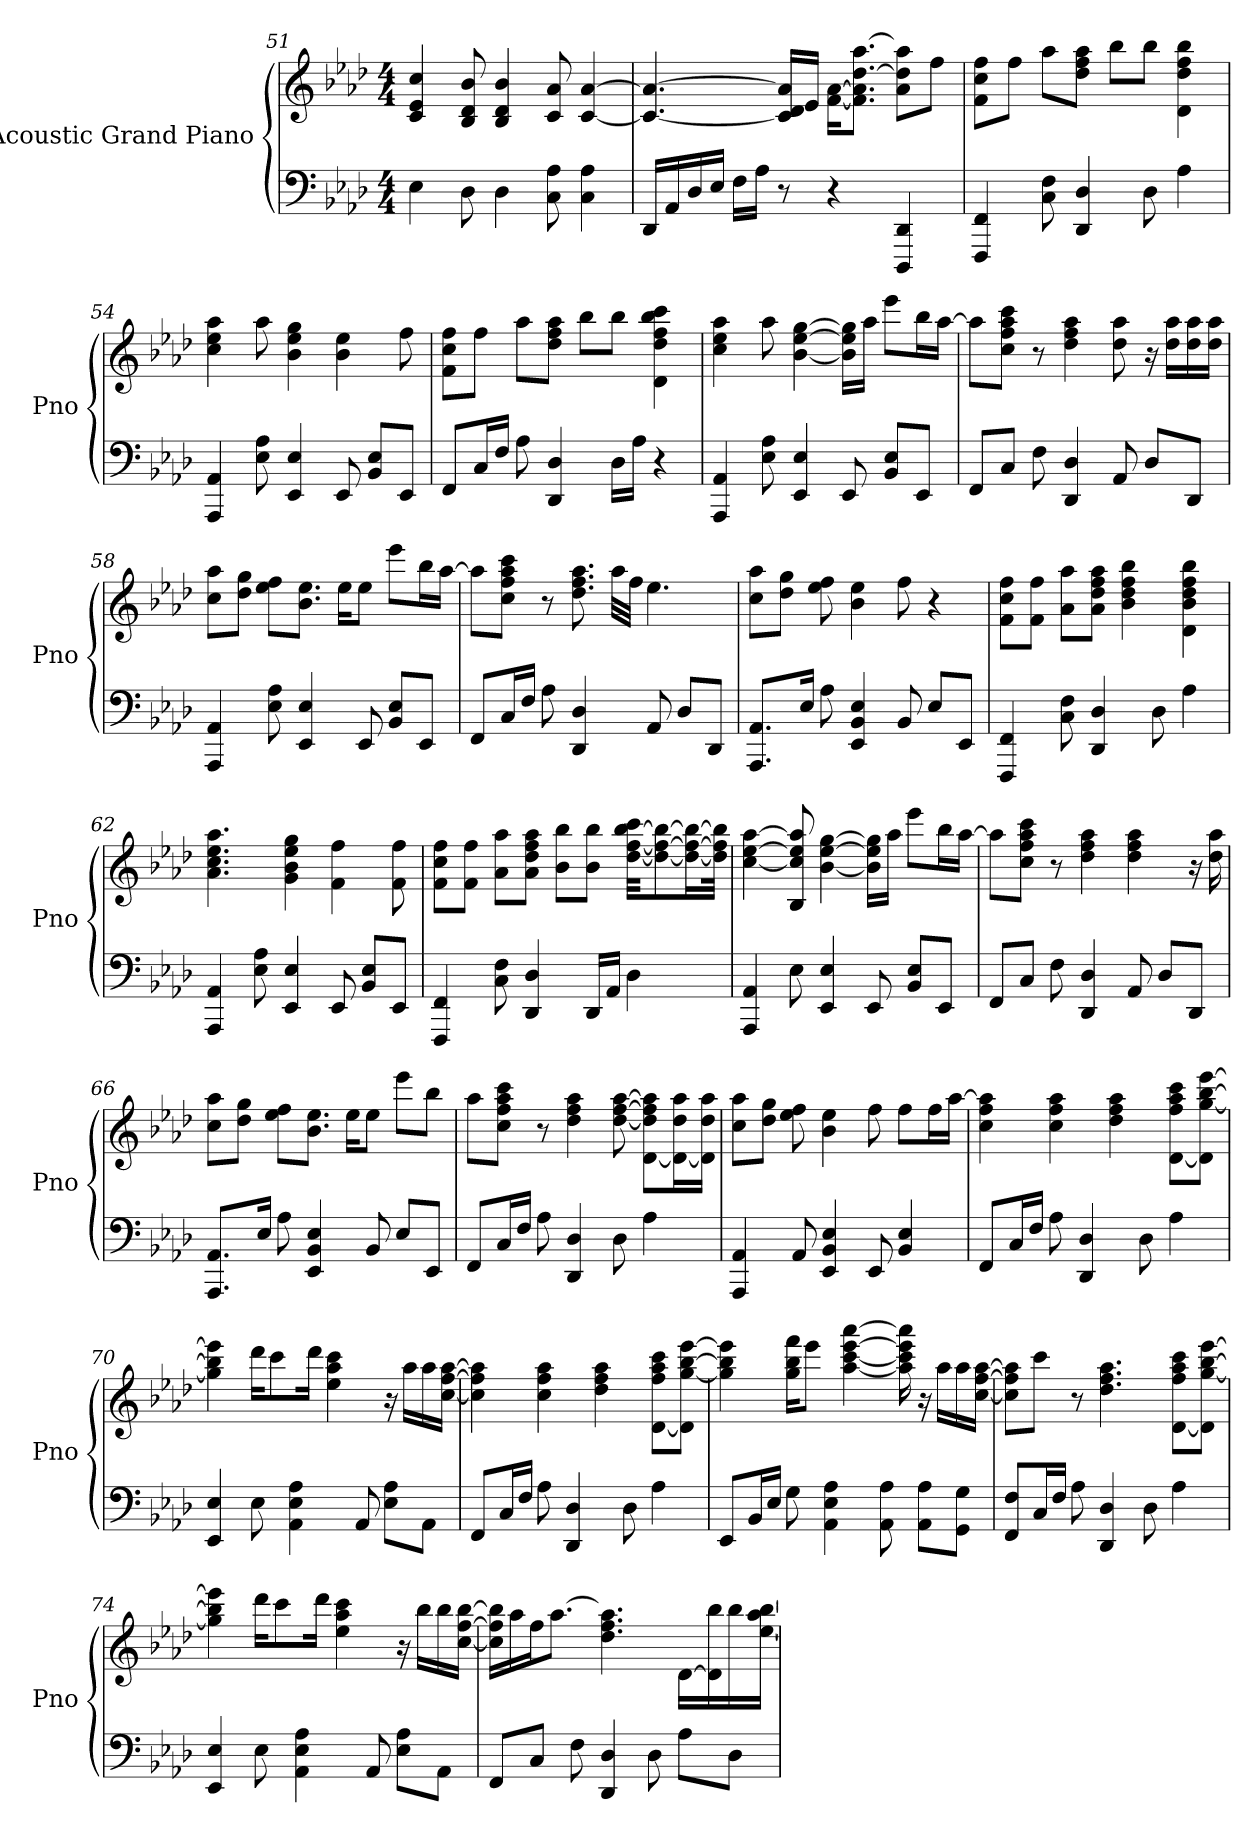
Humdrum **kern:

**kern	**kern
*part1	*part1
*staff2	*staff1
*I"Acoustic Grand Piano	*
*I'Pno	*
*clefF4	*clefG2
*k[b-e-a-d-]	*k[b-e-a-d-]
*M4/4	*M4/4
=51	=51
4E-	4c 4cc 4e-
8D-	8d- 8B- 8b-
4D-	4d- 4b- 4B-
8A- 8C	8c 8a-
4C 4A-	[4c [4a-
=52	=52
16DD-LL	4.c_ 4.a-_
16AA-	.
16D-	.
16E-JJ	.
16FLL	.
16A-JJ	.
8r	16d- 16c] 16a-]LL
.	16e-JJ
4r	[16f [16a-KL
.	[8.aa- [8.dd- 8.f] 8.a-]J
4DDD- 4DD-	8a- 8aa-] 8dd-]L
.	8ffJ
=53	=53
4FF 4FFF	8cc 8ff 8fL
.	8ffJ
8C 8F	8aa-L
4D- 4DD-	8dd- 8aa- 8ffJ
.	8bb-L
8D-	8bb-J
4A-	4d- 4dd- 4ff 4bb-
=54	=54
4AA- 4AAA-	4aa- 4cc 4ee-
8A- 8E-	8aa-
4E- 4EE-	4b- 4ee- 4gg
8EE-	4b- 4ee-
8E- 8BB-L	.
8EE-J	8ff
=55	=55
8FFL	8f 8ff 8ccL
16CL	8ffJ
16FJJ	.
8A-	8aa-L
4DD- 4D-	8dd- 8aa- 8ffJ
.	8bb-L
16D-LL	8bb-J
16A-JJ	.
4r	4bb- 4ff 4ccc 4dd- 4d-
=56	=56
4AAA- 4AA-	4aa- 4ee- 4cc
8A- 8E-	8aa-
4E- 4EE-	[4b- [4gg [4ee-
8EE-	16b-] 16gg] 16ee-]LL
.	16aa-JJ
8BB- 8E-L	8eee-L
8EE-J	16bb-L
.	[16aa-JJ
=57	=57
8FFL	8aa-L]
8CJ	8aa- 8cc 8ccc 8ffJ
8F	8r
4D- 4DD-	4aa- 4dd- 4ff
8AA-	8aa- 8dd-
8D-L	16r
.	16dd- 16aa-LL
8DD-J	16aa- 16dd-
.	16dd- 16aa-JJ
=58	=58
4AAA- 4AA-	8aa- 8ccL
.	8dd- 8ggJ
8E- 8A-	8ee- 8ffL
4E- 4EE-	8.ee- 8.b-J
.	16ee-KL
8EE-	8ee-J
8E- 8BB-L	8eee-L
8EE-J	16bb-L
.	[16aa-JJ
=59	=59
8FFL	8aa-L]
16CL	8cc 8ff 8aa- 8cccJ
16FJJ	.
8A-	8r
4D- 4DD-	8.aa- 8.dd- 8.ff
.	32aa-LLL
.	32ffJJJ
8AA-	4.ee-
8D-L	.
8DD-J	.
=60	=60
8.AAA- 8.AA-L	8cc 8aa-L
.	8dd- 8ggJ
16E-Jk	.
8A-	8ee- 8ff
4E- 4EE- 4BB-	4ee- 4b-
8BB-	8ff
8E-L	4r
8EE-J	.
=61	=61
4FFF 4FF	8cc 8f 8ffL
.	8f 8ffJ
8C 8F	8a- 8aa-L
4DD- 4D-	8ff 8dd- 8aa- 8a-J
.	4b- 4ff 4bb- 4dd-
8D-	.
4A-	4d- 4dd- 4bb- 4ff 4b-
=62	=62
4AA- 4AAA-	4.cc 4.a- 4.aa- 4.ee-
8E- 8A-	.
4EE- 4E-	4gg 4b- 4g 4ee-
8EE-	4ff 4f
8E- 8BB-L	.
8EE-J	8f 8ff
=63	=63
4FF 4FFF	8cc 8f 8ffL
.	8f 8ffJ
8C 8F	8aa- 8a-L
4D- 4DD-	8a- 8aa- 8ff 8dd-J
.	8b- 8bb-L
16DD-LL	8b- 8bb-J
16AA-JJ	.
4D-	[32ff [32bb- [32dd- 32cccKKL
.	8ff_ 8bb-_ 8dd-_
.	16ff_ 16bb-_ 16dd-_L
.	32ff] 32bb-] 32dd-]JJk
=64	=64
4AA- 4AAA-	[4cc [4aa- [4ee-
8E-	8B- 8cc] 8aa-] 8ee-]
4EE- 4E-	[4ee- [4b- [4gg
8EE-	16ee-] 16b-] 16gg]LL
.	16aa-JJ
8E- 8BB-L	8eee-L
8EE-J	16bb-L
.	[16aa-JJ
=65	=65
8FFL	8aa-L]
8CJ	8cc 8ff 8aa- 8cccJ
8F	8r
4DD- 4D-	4dd- 4aa- 4ff
8AA-	4dd- 4ff 4aa-
8D-L	.
8DD-J	16r
.	16aa- 16dd-
=66	=66
8.AA- 8.AAA-L	8cc 8aa-L
.	8gg 8dd-J
16E-Jk	.
8A-	8ff 8ee-L
4EE- 4BB- 4E-	8.ee- 8.b-J
.	16ee-KL
8BB-	8ee-J
8E-L	8eee-L
8EE-J	8bb-J
=67	=67
8FFL	8aa-L
16CL	8ccc 8ff 8cc 8aa-J
16FJJ	.
8A-	8r
4D- 4DD-	4ff 4aa- 4dd-
8D-	[8ff [8aa- [8dd-
4A-	[8d- 8ff] 8aa-] 8dd-]L
.	16dd- 16aa- 16d-_L
.	16dd- 16aa- 16d-]JJ
=68	=68
4AAA- 4AA-	8aa- 8ccL
.	8gg 8dd-J
8AA-	8ee- 8ff
4EE- 4E- 4BB-	4b- 4ee-
8EE-	8ff
4E- 4BB-	8ffL
.	16ffL
.	[16aa-JJ
=69	=69
8FFL	4cc 4ff 4aa-]
16CL	.
16FJJ	.
8A-	4ff 4cc 4aa-
4DD- 4D-	.
.	4dd- 4ff 4aa-
8D-	.
4A-	8aa- [8d- 8ff 8cccL
.	[8eee- [8bb- [8gg 8d-]J
=70	=70
4E- 4EE-	4eee-] 4bb-] 4gg]
8E-	16ddd-KL
.	8ccc
4E- 4A- 4AA-	.
.	16ddd-Jk
.	4ee- 4ccc 4aa-
8AA-	.
8A- 8E-L	16r
.	16aa-LL
8AA-J	16aa-
.	[16ff [16aa- [16ccJJ
=71	=71
8FFL	4ff] 4aa-] 4cc]
16CL	.
16FJJ	.
8A-	4ff 4aa- 4cc
4DD- 4D-	.
.	4ff 4aa- 4dd-
8D-	.
4A-	8ccc 8ff [8d- 8aa-L
.	[8eee- [8gg [8bb- 8d-]J
=72	=72
8EE-L	4eee-] 4gg] 4bb-]
16BB-L	.
16E-JJ	.
8G	16gg 16bb- 16fffKL
.	8eee-J
4E- 4AA- 4A-	.
.	[4eee- [4aaa- [4aa- [4ccc
8A- 8AA-	.
.	16eee-] 16aaa-] 16aa-] 16ccc]
8A- 8AA-L	16r
.	16aa-LL
8G 8GGJ	16aa-
.	[16aa- [16ff [16ccJJ
=73	=73
8F 8FFL	8aa-] 8ff] 8cc]L
16CL	8cccJ
16FJJ	.
8A-	8r
4DD- 4D-	4.aa- 4.ff 4.dd-
8D-	.
4A-	8ff 8aa- [8d- 8cccL
.	[8bb- [8gg [8eee- 8d-]J
=74	=74
4EE- 4E-	4bb-] 4gg] 4eee-]
8E-	16ddd-KL
.	8ccc
4AA- 4E- 4A-	.
.	16ddd-Jk
.	4aa- 4ccc 4ee-
8AA-	.
8A- 8E-L	16r
.	16bb-LL
8AA-J	16bb-
.	[16ff [16bb- [16ccJJ
=75	=75
8FFL	16ff] 16bb-] 16cc]LL
.	16aa-
8CJ	16ffJ
.	[8.aa-J
8F	.
4DD- 4D-	4.dd- 4.ff 4.aa-]
8D-	.
8A-L	[16d-LL
.	16bb- 16d-]
8D-J	16bb-
.	[16aa- [16ee- [16bb-JJ
=	=
*-	*-
